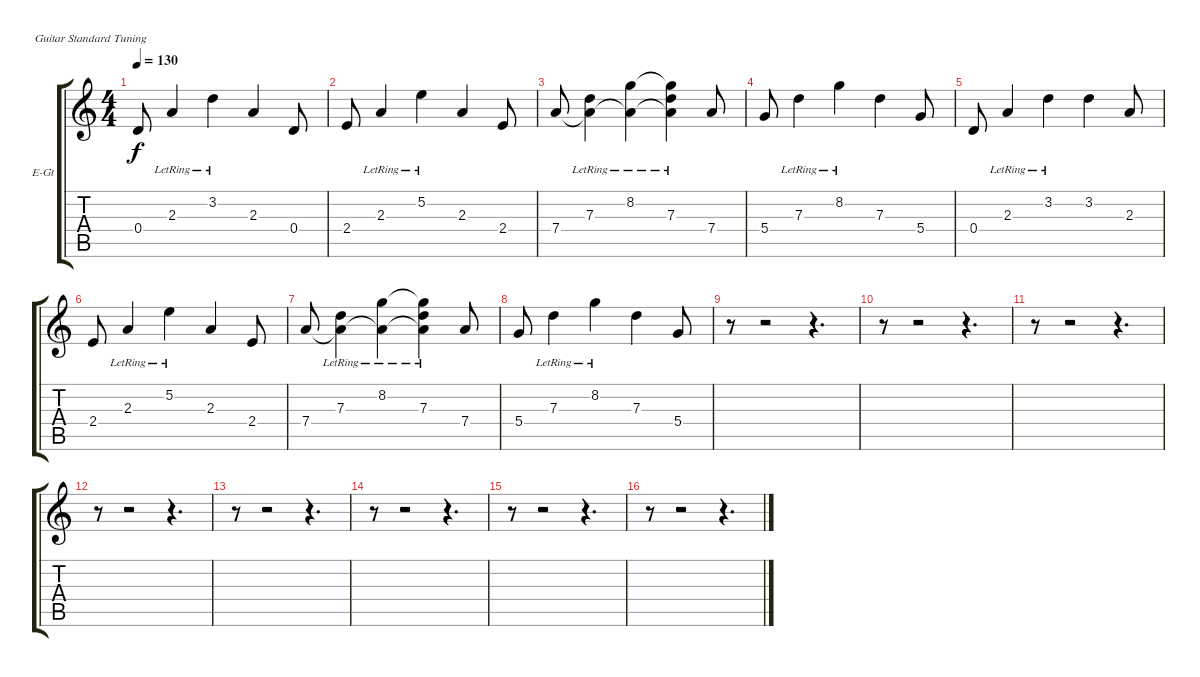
\bracketExtendMode groupsimilarinstruments
\firstSystemTrackNameOrientation horizontal
\otherSystemsTrackNameOrientation horizontal
\track ("Вадим" "E-Gt") {instrument distortionguitar}
\staff {score tabs}
\tuning (E4 B3 G3 D3 A2 E2)
\ts (4 4)
\tempo 130
\clef g2
\ks c
0.4.8{dy f} 2.3{lr}.4 3.2{lr}.4 2.3.4 0.4.8 |
2.4.8 2.3{lr}.4 5.2{lr}.4 2.3.4 2.4.8 |
7.4.8 (7.3{lr} 7.4{t}).4 (8.2{lr} 7.4{t}).4 (8.2{lr t} 7.3 7.4{t}).4 7.4.8 |
5.4.8 7.3{lr}.4 8.2{lr}.4 7.3.4 5.4.8 |
0.4.8 2.3{lr}.4 3.2{lr}.4 3.2.4 2.3.8 |
2.4.8 2.3{lr}.4 5.2{lr}.4 2.3.4 2.4.8 |
7.4.8 (7.3{lr} 7.4{t}).4 (8.2{lr} 7.4{t}).4 (8.2{lr t} 7.3 7.4{t}).4 7.4.8 |
5.4.8 7.3{lr}.4 8.2{lr}.4 7.3.4 5.4.8 |
r.8 r.2 r.4{d} |
r.8 r.2 r.4{d} |
r.8 r.2 r.4{d} |
r.8 r.2 r.4{d} |
r.8 r.2 r.4{d} |
r.8 r.2 r.4{d} |
r.8 r.2 r.4{d} |
r.8 r.2 r.4{d}
